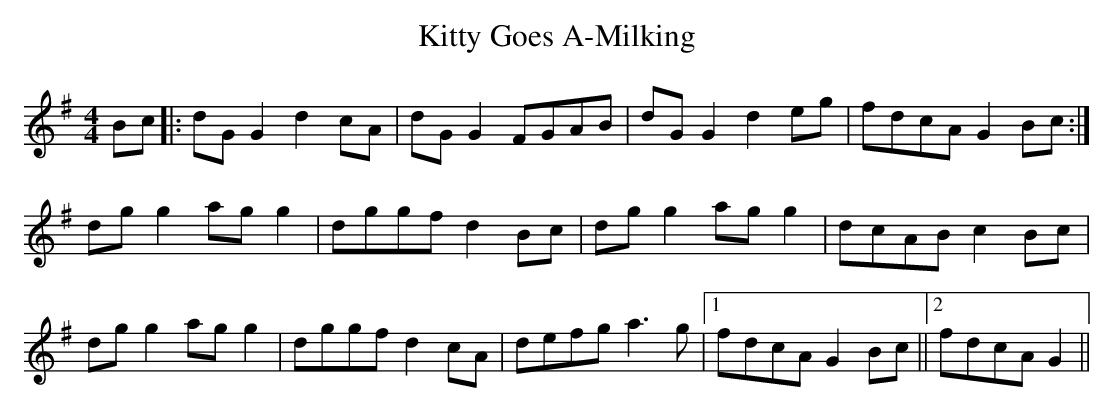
X:1
T: Kitty Goes A-Milking
M: 4/4
L: 1/8
K: Gmaj
Bc|:dG G2 d2 cA|dG G2 FGAB|dG G2 d2 eg|fdcA G2 Bc:|
dg g2 ag g2|dggf d2 Bc|dg g2 ag g2|dcAB c2 Bc|
dg g2 ag g2|dggf d2 cA|defg a3 g|1 fdcA G2 Bc ||2fdcA G2||
